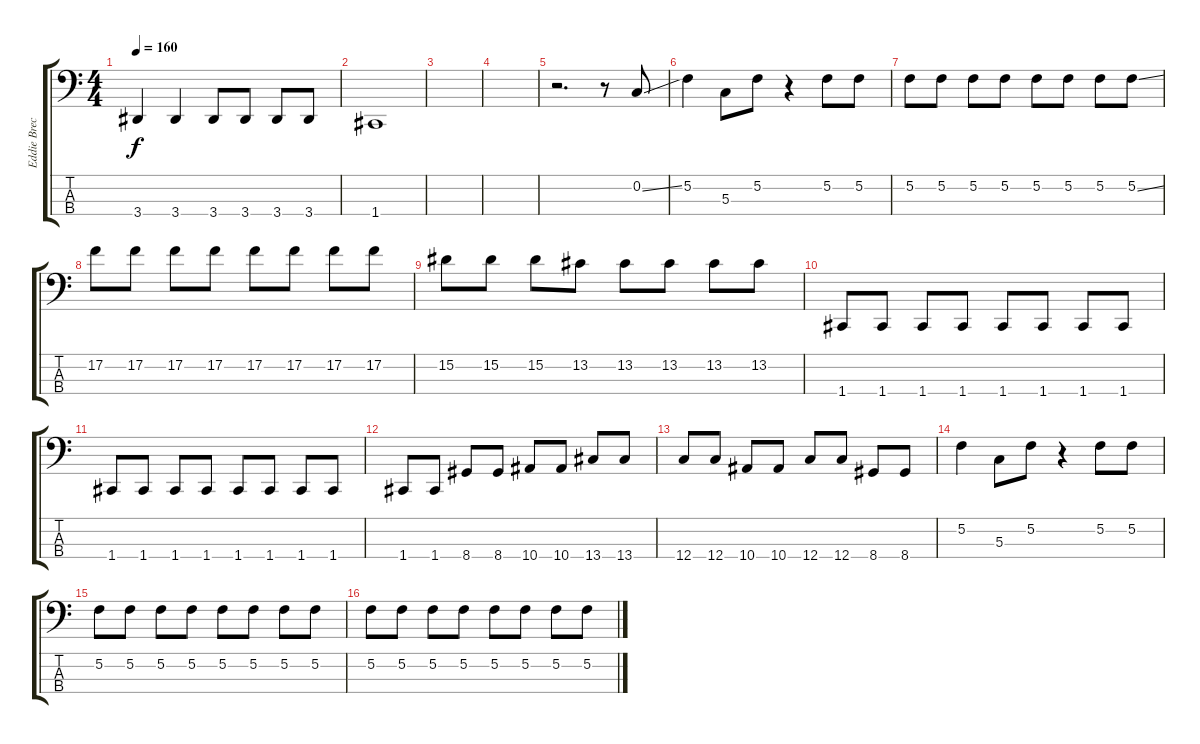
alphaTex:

\track ("Eddie Breckenridge" "Eddie Brec") {instrument electricbasspick}
\staff {score tabs}
\tuning (F2 C2 G1 C1) {hide}
\ts (4 4)
\tempo 160
\clef f4
\ks c
3.4.4{dy f} 3.4.4 3.4.8 3.4.8 3.4.8 3.4.8 |
1.4.1 |
|
|
r.2{d} r.8 0.2{ss}.8 |
5.2.4 5.3.8 5.2.8 r.4 5.2.8 5.2.8 |
5.2.8 5.2.8 5.2.8 5.2.8 5.2.8 5.2.8 5.2.8 5.2{ss}.8 |
17.2.8 17.2.8 17.2.8 17.2.8 17.2.8 17.2.8 17.2.8 17.2.8 |
15.2.8 15.2.8 15.2.8 13.2.8 13.2.8 13.2.8 13.2.8 13.2.8 |
1.4.8 1.4.8 1.4.8 1.4.8 1.4.8 1.4.8 1.4.8 1.4.8 |
1.4.8 1.4.8 1.4.8 1.4.8 1.4.8 1.4.8 1.4.8 1.4.8 |
1.4.8 1.4.8 8.4.8 8.4.8 10.4.8 10.4.8 13.4.8 13.4.8 |
12.4.8 12.4.8 10.4.8 10.4.8 12.4.8 12.4.8 8.4.8 8.4.8 |
5.2.4 5.3.8 5.2.8 r.4 5.2.8 5.2.8 |
5.2.8 5.2.8 5.2.8 5.2.8 5.2.8 5.2.8 5.2.8 5.2.8 |
5.2.8 5.2.8 5.2.8 5.2.8 5.2.8 5.2.8 5.2.8 5.2.8
